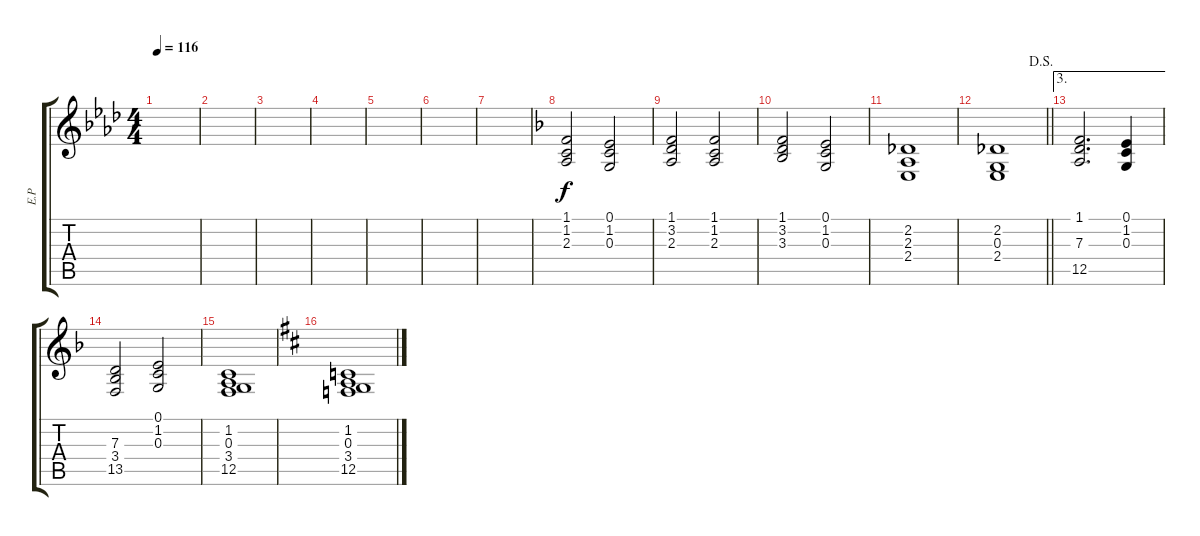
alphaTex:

\track ("E.P" "E.P") {instrument electricgrandpiano}
\staff {score tabs}
\tuning (E4 B3 G3 D3 A2 E2) {hide}
\ts (4 4)
\tempo 116
\clef g2
\ks ab
|
|
|
|
|
|
|
\ks f
(1.1 1.2 2.3).2 (0.1 1.2 0.3).2 |
(1.1 3.2 2.3).2 (1.1 1.2 2.3).2 |
(1.1 3.2 3.3).2 (0.1 1.2 0.3).2 |
(2.2 2.3 2.4).1 |
\jump dalsegno
\barLineRight lightlight
(2.2 0.3 2.4).1 |
\ae 3
(1.1 7.3 12.5).2{d} (0.1 1.2 0.3).4 |
(7.3 3.4 13.5).2 (0.1 1.2 0.3).2 |
(1.2 0.3 3.4 12.5).1 |
\ks d
(1.2 0.3 3.4 12.5).1
